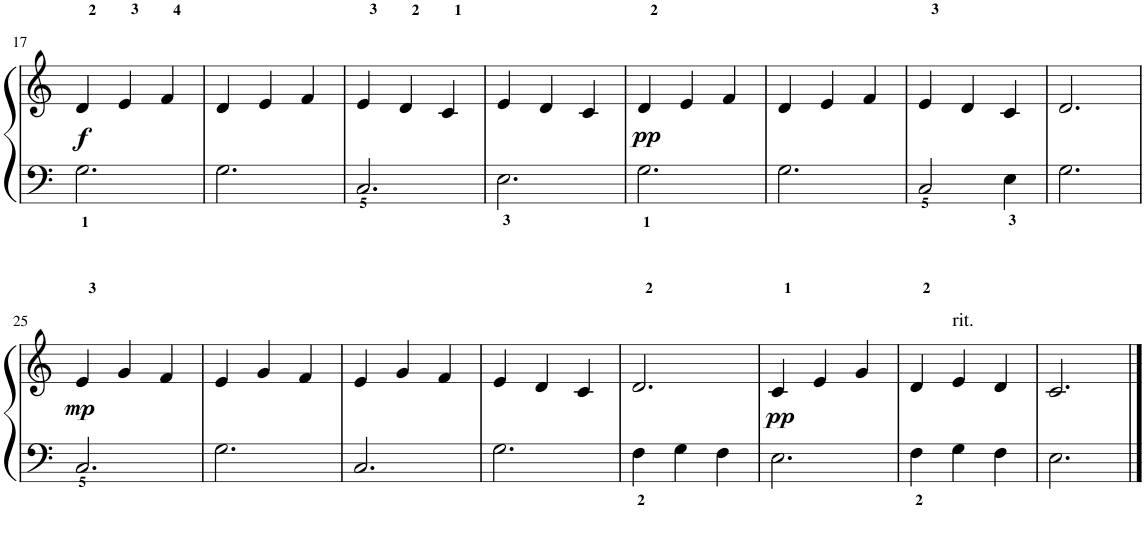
**kern	**kern	**dynam
*part1	*part1	*part1
*staff2	*staff1	*staff1/2
*I"Piano	*	*
*I'Pno.	*	*
!!LO:PB:g=z
*clefF4	*clefG2	*
*k[]	*k[]	*
*M3/4	*M3/4	*
=17	=17	=17
!	!	!LO:DY:b
2.G<\	4d/	f
.	4e/	.
.	4f/	.
=18	=18	=18
2.G\	4d/	.
.	4e/	.
.	4f/	.
=19	=19	=19
2.C/	4e/	.
.	4d/	.
.	4c/	.
=20	=20	=20
2.E<\	4e/	.
.	4d/	.
.	4c/	.
=21	=21	=21
!	!	!LO:DY:b
2.G<\	4d/	pp
.	4e/	.
.	4f/	.
=22	=22	=22
2.G\	4d/	.
.	4e/	.
.	4f/	.
=23	=23	=23
2C/	4e/	.
.	4d/	.
4E<\	4c/	.
=24	=24	=24
2.G\	2.d/	.
!!LO:LB:g=z
=25	=25	=25
!	!	!LO:DY:b
2.C/	4e/	mp
.	4g/	.
.	4f/	.
=26	=26	=26
2.G\	4e/	.
.	4g/	.
.	4f/	.
=27	=27	=27
2.C/	4e/	.
.	4g/	.
.	4f/	.
=28	=28	=28
2.G\	4e/	.
.	4d/	.
.	4c/	.
=29	=29	=29
4F<\	2.d/	.
4G\	.	.
4F\	.	.
=30	=30	=30
!	!	!LO:DY:b
2.E\	4c/	pp
.	4e/	.
.	4g/	.
=31	=31	=31
4F<\	4d/	.
!	!LO:TX:a:t=rit.	!
4G\	4e/	.
4F\	4d/	.
=32	=32	=32
2.E\	2.c/	.
==	==	==
*-	*-	*-
